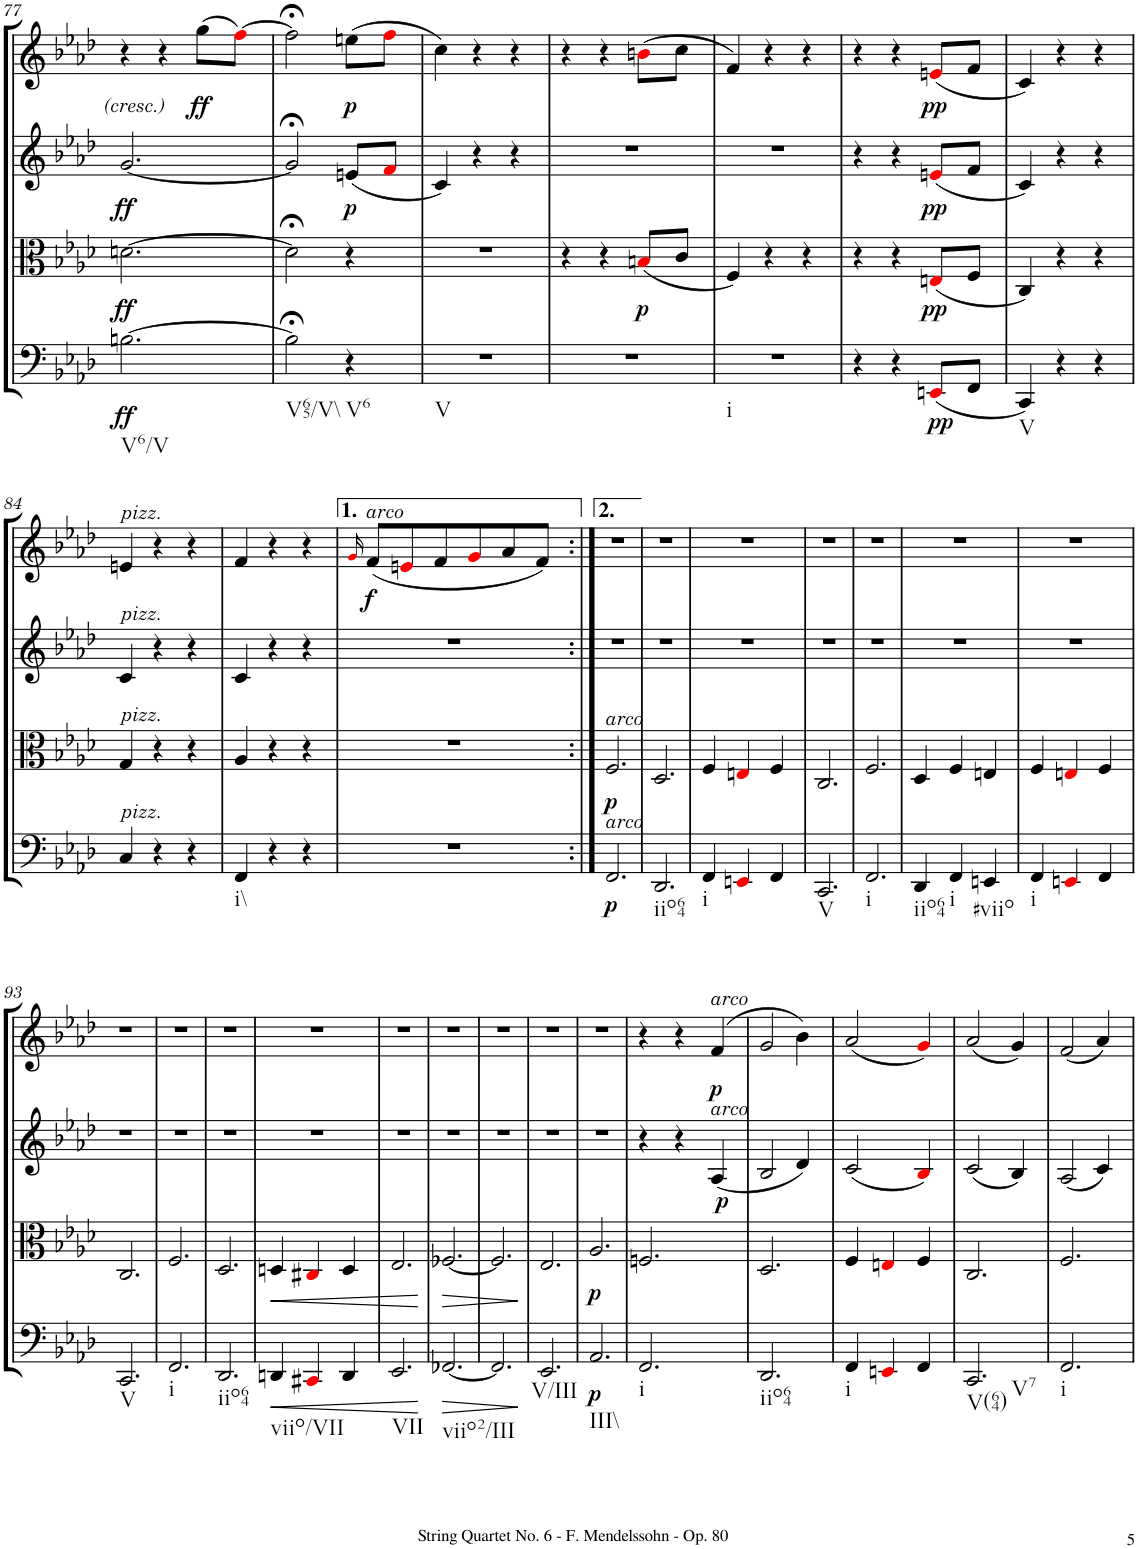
**kern	**dynam	**kern	**dynam	**kern	**dynam	**kern	**dynam
*part4	*part4	*part3	*part3	*part2	*part2	*part1	*part1
*staff4	*staff4	*staff3	*staff3	*staff2	*staff2	*staff1	*staff1
*I"Violoncello	*	*I"Viola	*	*I"Violino II	*	*I"Violino I	*
*I'Vc	*	*I'Vla	*	*I'Vln	*	*I'Vln	*
!!LO:PB:g=z
*clefF4	*	*clefC3	*	*clefG2	*	*clefG2	*
*k[b-e-a-d-]	*	*k[b-e-a-d-]	*	*k[b-e-a-d-]	*	*k[b-e-a-d-]	*
*M3/4	*	*M3/4	*	*M3/4	*	*M3/4	*
=77	=77	=77	=77	=77	=77	=77	=77
!LO:TX:b:t=V6/V	!	!	!	!	!	!	!
!	!LO:DY:b	!	!LO:DY:b	!	!LO:DY:b	!	!
[2.Bn\	ff	[2.dn\	ff	[2.g/	ff	4r	.
.	.	.	.	.	.	4r	.
!	!	!	!	!	!	!	!LO:DY:b
.	.	.	.	.	.	(8gg\L	ff
.	.	.	.	.	.	[8ffi\J)	.
=78	=78	=78	=78	=78	=78	=78	=78
!LO:TX:b:t=V65/V\\	!	!	!	!	!	!	!
2B;<\]	.	2d;<\]	.	2g;</]	.	2ff;<\]	.
!LO:TX:b:t=V6	!	!	!	!	!	!	!
!	!	!	!	!	!LO:DY:b	!	!LO:DY:b
4r	.	4r	.	(8en/L	p	(8een\L	p
.	.	.	.	8fi/J	.	8ffi\J	.
=79	=79	=79	=79	=79	=79	=79	=79
!LO:TX:b:t=V	!	!	!	!	!	!	!
2.r	.	2.r	.	4c/)	.	4cc\)	.
.	.	.	.	4r	.	4r	.
.	.	.	.	4r	.	4r	.
=80	=80	=80	=80	=80	=80	=80	=80
2.r	.	4r	.	2.r	.	4r	.
.	.	4r	.	.	.	4r	.
!	!	!	!LO:DY:b	!	!	!	!
.	.	(8Bni/L	p	.	.	(8bni\L	.
.	.	8c/J	.	.	.	8cc\J	.
=81	=81	=81	=81	=81	=81	=81	=81
!LO:TX:b:t=i	!	!	!	!	!	!	!
2.r	.	4F/)	.	2.r	.	4f/)	.
.	.	4r	.	.	.	4r	.
.	.	4r	.	.	.	4r	.
=82	=82	=82	=82	=82	=82	=82	=82
4r	.	4r	.	4r	.	4r	.
4r	.	4r	.	4r	.	4r	.
!	!LO:DY:b	!	!LO:DY:b	!	!LO:DY:b	!	!LO:DY:b
(8EEni/L	pp	(8Eni/L	pp	(8eni/L	pp	(8eni/L	pp
8FF/J	.	8F/J	.	8f/J	.	8f/J	.
=83	=83	=83	=83	=83	=83	=83	=83
!LO:TX:b:t=V	!	!	!	!	!	!	!
4CC/)	.	4C/)	.	4c/)	.	4c/)	.
4r	.	4r	.	4r	.	4r	.
4r	.	4r	.	4r	.	4r	.
!!LO:LB:g=z
=84	=84	=84	=84	=84	=84	=84	=84
!	!	!	!	!	!	!LO:TX:a:i:t=pizz.	!
!	!	!	!	!LO:TX:a:i:t=pizz.	!	!	!
!	!	!LO:TX:a:i:t=pizz.	!	!	!	!	!
!LO:TX:a:i:t=pizz.	!	!	!	!	!	!	!
4C/	.	4G/	.	4c/	.	4en/	.
4r	.	4r	.	4r	.	4r	.
4r	.	4r	.	4r	.	4r	.
=85	=85	=85	=85	=85	=85	=85	=85
!LO:TX:b:t=i\\	!	!	!	!	!	!	!
4FF/	.	4A-/	.	4c/	.	4f/	.
4r	.	4r	.	4r	.	4r	.
4r	.	4r	.	4r	.	4r	.
=86	=86	=86	=86	=86	=86	=86	=86
.	.	.	.	.	.	16qgi/	.
!	!	!	!	!	!	!LO:TX:a:i:t=arco	!
!	!	!	!	!	!	!	!LO:DY:b
2.r	.	2.r	.	2.r	.	(8f/L	f
.	.	.	.	.	.	8eni/	.
.	.	.	.	.	.	8f/	.
.	.	.	.	.	.	8gi/	.
.	.	.	.	.	.	8a-/	.
.	.	.	.	.	.	8f/J)	.
=86:|!	=86:|!	=86:|!	=86:|!	=86:|!	=86:|!	=86:|!	=86:|!
!	!	!LO:TX:a:i:t=arco	!	!	!	!	!
!LO:TX:a:i:t=arco	!	!	!	!	!	!	!
!	!LO:DY:b	!	!LO:DY:b	!	!	!	!
2.FF/	p	2.F/	p	2.r	.	2.r	.
=87	=87	=87	=87	=87	=87	=87	=87
!LO:TX:b:t=iio64	!	!	!	!	!	!	!
2.DD-/	.	2.D-/	.	2.r	.	2.r	.
=88	=88	=88	=88	=88	=88	=88	=88
!LO:TX:b:t=i	!	!	!	!	!	!	!
4FF/	.	4F/	.	2.r	.	2.r	.
4EEni/	.	4Eni/	.	.	.	.	.
4FF/	.	4F/	.	.	.	.	.
=89	=89	=89	=89	=89	=89	=89	=89
!LO:TX:b:t=V	!	!	!	!	!	!	!
2.CC/	.	2.C/	.	2.r	.	2.r	.
=90	=90	=90	=90	=90	=90	=90	=90
!LO:TX:b:t=i	!	!	!	!	!	!	!
2.FF/	.	2.F/	.	2.r	.	2.r	.
=91	=91	=91	=91	=91	=91	=91	=91
!LO:TX:b:t=iio64	!	!	!	!	!	!	!
4DD-/	.	4D-/	.	2.r	.	2.r	.
!LO:TX:b:t=i	!	!	!	!	!	!	!
4FF/	.	4F/	.	.	.	.	.
!LO:TX:b:t=#viio	!	!	!	!	!	!	!
4EEn/	.	4En/	.	.	.	.	.
=92	=92	=92	=92	=92	=92	=92	=92
!LO:TX:b:t=i	!	!	!	!	!	!	!
4FF/	.	4F/	.	2.r	.	2.r	.
4EEni/	.	4Eni/	.	.	.	.	.
4FF/	.	4F/	.	.	.	.	.
!!LO:LB:g=z
=93	=93	=93	=93	=93	=93	=93	=93
!LO:TX:b:t=V	!	!	!	!	!	!	!
2.CC/	.	2.C/	.	2.r	.	2.r	.
=94	=94	=94	=94	=94	=94	=94	=94
!LO:TX:b:t=i	!	!	!	!	!	!	!
2.FF/	.	2.F/	.	2.r	.	2.r	.
=95	=95	=95	=95	=95	=95	=95	=95
!LO:TX:b:t=iio64	!	!	!	!	!	!	!
2.DD-/	.	2.D-/	.	2.r	.	2.r	.
=96	=96	=96	=96	=96	=96	=96	=96
!LO:TX:b:t=viio/VII	!	!	!	!	!	!	!
!	!LO:HP:b	!	!LO:HP:b	!	!	!	!
4DDn/	<	4Dn/	<	2.r	.	2.r	.
4CC#Xi/	.	4C#Xi/	.	.	.	.	.
4DD/	.	4D/	.	.	.	.	.
=97	=97	=97	=97	=97	=97	=97	=97
!LO:TX:b:t=VII	!	!	!	!	!	!	!
2.EE-/	.	2.E-/	.	2.r	.	2.r	.
.	[	.	[	.	.	.	.
=98	=98	=98	=98	=98	=98	=98	=98
!LO:TX:b:t=viio2/III	!	!	!	!	!	!	!
!	!LO:HP:b	!	!LO:HP:b	!	!	!	!
[2.FF-X/	>	[2.F-X/	>	2.r	.	2.r	.
=99	=99	=99	=99	=99	=99	=99	=99
2.FF-/]	.	2.F-/]	.	2.r	.	2.r	.
.	]	.	]	.	.	.	.
=100	=100	=100	=100	=100	=100	=100	=100
!LO:TX:b:t=V/III	!	!	!	!	!	!	!
2.EE-/	.	2.E-/	.	2.r	.	2.r	.
=101	=101	=101	=101	=101	=101	=101	=101
!LO:TX:b:t=III\\	!	!	!	!	!	!	!
!	!LO:DY:b	!	!LO:DY:b	!	!	!	!
2.AA-/	p	2.A-/	p	2.r	.	2.r	.
=102	=102	=102	=102	=102	=102	=102	=102
!LO:TX:b:t=i	!	!	!	!	!	!	!
2.FF/	.	2.Fn/	.	4r	.	4r	.
.	.	.	.	4r	.	4r	.
!	!	!	!	!	!	!LO:TX:a:i:t=arco	!
!	!	!	!	!LO:TX:a:i:t=arco	!	!	!
!	!	!	!	!	!LO:DY:b	!	!LO:DY:b
.	.	.	.	(4A-/	p	(4f/	p
=103	=103	=103	=103	=103	=103	=103	=103
!LO:TX:b:t=iio64	!	!	!	!	!	!	!
2.DD-/	.	2.D-/	.	2B-/	.	2g/	.
.	.	.	.	4d-/)	.	4b-\)	.
=104	=104	=104	=104	=104	=104	=104	=104
!LO:TX:b:t=i	!	!	!	!	!	!	!
4FF/	.	4F/	.	(2c/	.	(2a-/	.
4EEni/	.	4Eni/	.	.	.	.	.
4FF/	.	4F/	.	4B-i/)	.	4gi/)	.
=105	=105	=105	=105	=105	=105	=105	=105
!LO:TX:b:t=V(64)	!	!	!	!	!	!	!
!LO:TX:b:t=V7	!	!	!	!	!	!	!
2.CC/	.	2.C/	.	(2c/	.	(2a-/	.
.	.	.	.	4B-/)	.	4g/)	.
=106	=106	=106	=106	=106	=106	=106	=106
!LO:TX:b:t=i	!	!	!	!	!	!	!
2.FF/	.	2.F/	.	(2A-/	.	(2f/	.
.	.	.	.	4c/)	.	4a-/)	.
=	=	=	=	=	=	=	=
*-	*-	*-	*-	*-	*-	*-	*-
